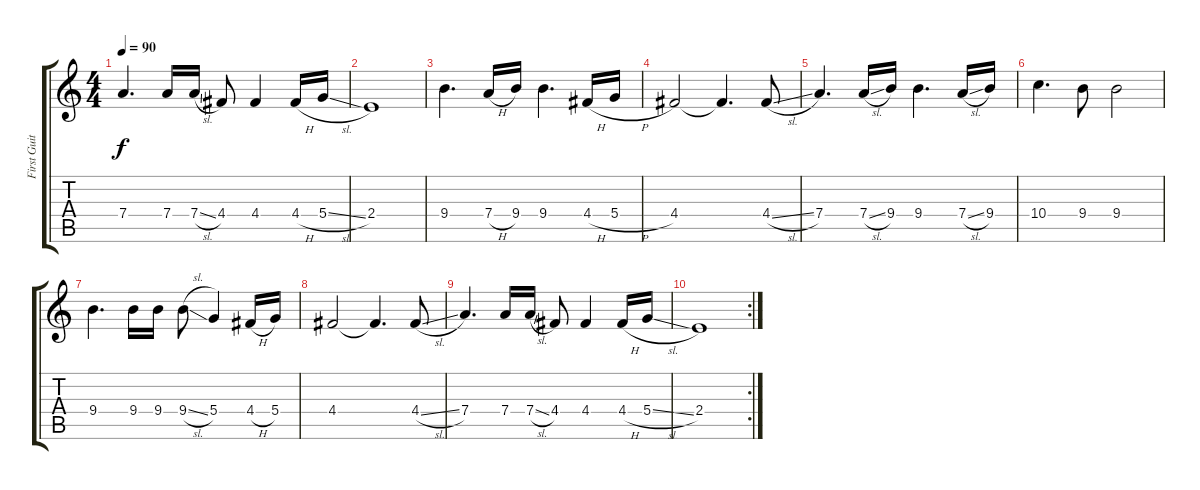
\track ("First Guitar" "First Guit") {instrument electricguitarclean}
\staff {score tabs}
\tuning (E4 B3 G3 D3 A2 E2) {hide}
\ts (4 4)
\tempo 90
\clef g2
\ks c
7.4.4{d dy f} 7.4.16 7.4{sl}.16 4.4.8 4.4.4 4.4{h}.16 5.4{sl}.16 |
2.4.1 |
9.4.4{d} 7.4{h}.16 9.4.16 9.4.4{d} 4.4{h}.16 5.4{h}.16 |
4.4.2 4.4{t}.4{d} 4.4{sl}.8 |
7.4.4{d} 7.4{sl}.16 9.4.16 9.4.4{d} 7.4{sl}.16 9.4.16 |
10.4.4{d} 9.4.8 9.4.2 |
9.4.4{d} 9.4.16 9.4.16 9.4{sl}.8 5.4.4 4.4{h}.16 5.4.16 |
4.4.2 4.4{t}.4{d} 4.4{sl}.8 |
7.4.4{d} 7.4.16 7.4{sl}.16 4.4.8 4.4.4 4.4{h}.16 5.4{sl}.16 |
\rc 2
2.4.1
